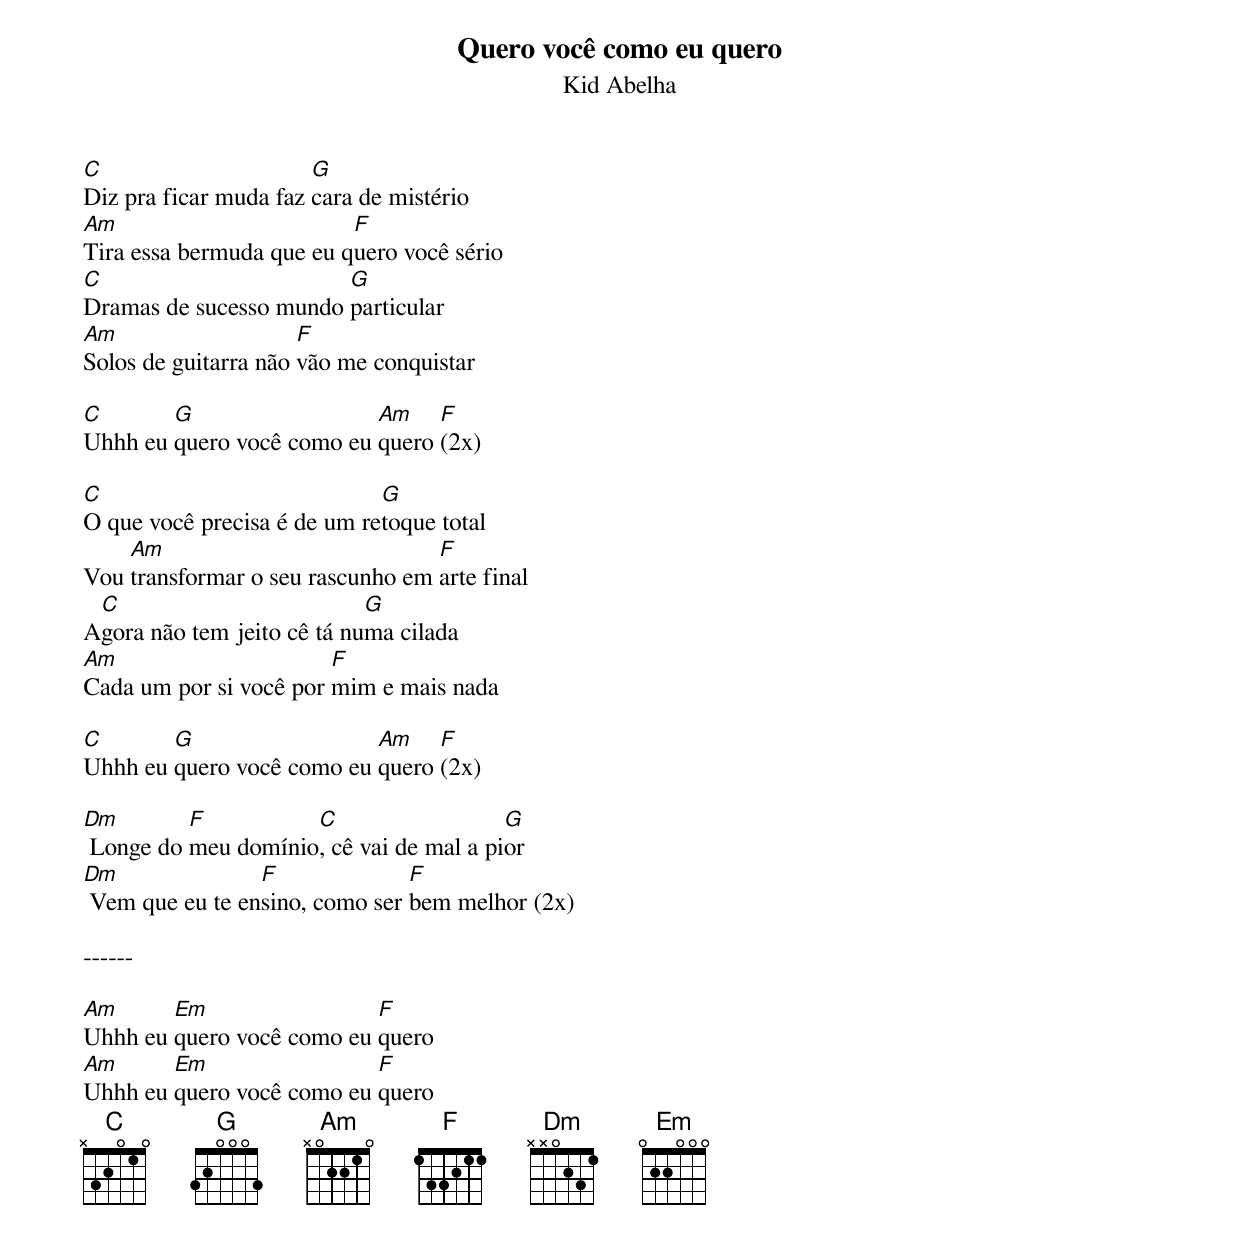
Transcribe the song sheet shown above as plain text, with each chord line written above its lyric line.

Quero você como eu quero
Kid Abelha

C                      G
Diz pra ficar muda faz cara de mistério
Am                        F
Tira essa bermuda que eu quero você sério
C                       G
Dramas de sucesso mundo particular
Am                    F
Solos de guitarra não vão me conquistar

C       G                  Am    F
Uhhh eu quero você como eu quero (2x)

C                            G
O que você precisa é de um retoque total
    Am                            F
Vou transformar o seu rascunho em arte final
 C                          G
Agora não tem jeito cê tá numa cilada
Am                      F
Cada um por si você por mim e mais nada

C       G                  Am    F
Uhhh eu quero você como eu quero (2x)

Dm        F          C                   G
 Longe do meu domínio, cê vai de mal a pior
Dm               F              F
 Vem que eu te ensino, como ser bem melhor (2x)

------

Am      Em                 F
Uhhh eu quero você como eu quero
Am      Em                 F
Uhhh eu quero você como eu quero
